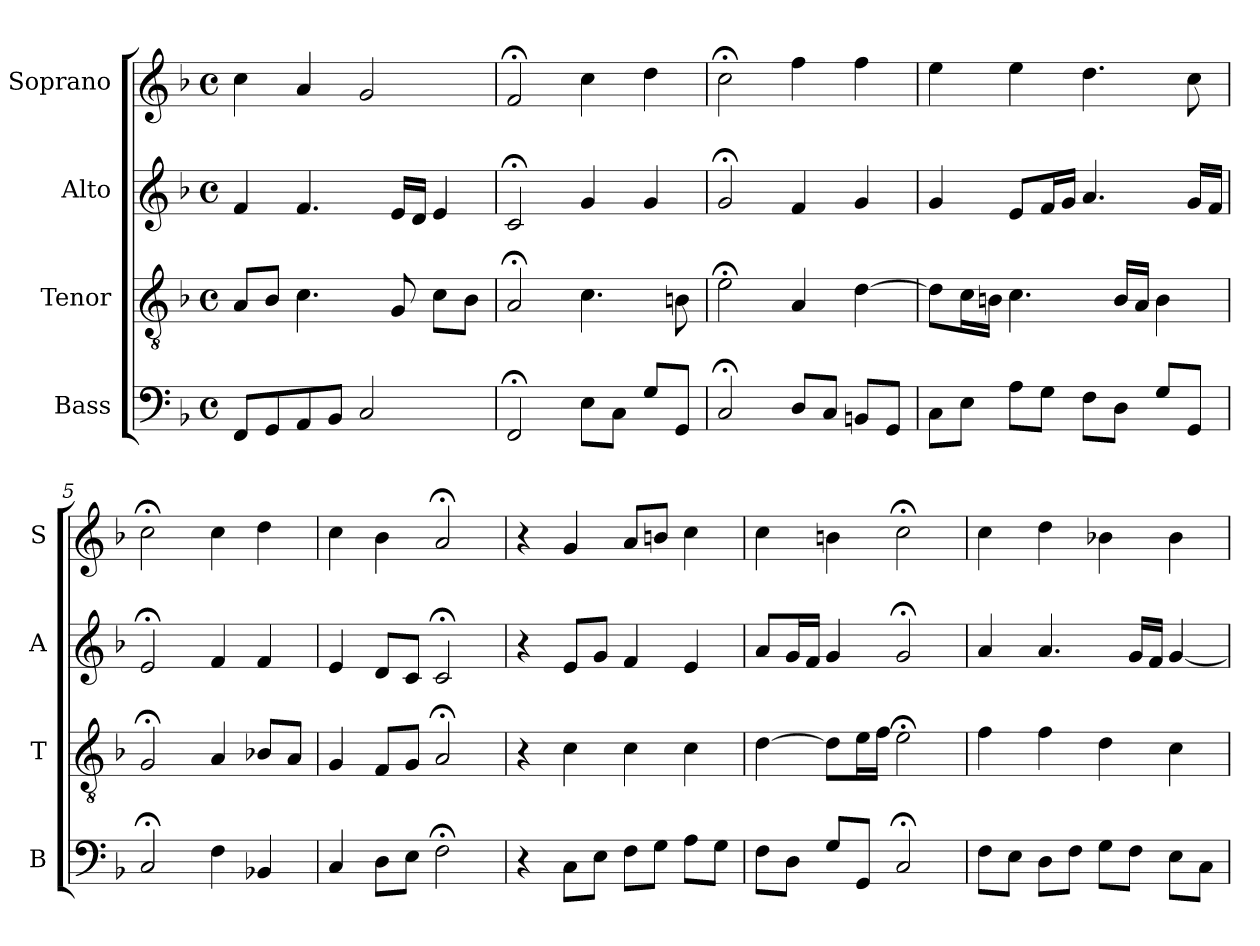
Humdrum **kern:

**kern	**kern	**kern	**kern
*part4	*part3	*part2	*part1
*staff4	*staff3	*staff2	*staff1
*I"Bass	*I"Tenor	*I"Alto	*I"Soprano
*I'B	*I'T	*I'A	*I'S
*clefF4	*clefGv2	*clefG2	*clefG2
*k[b-]	*k[b-]	*k[b-]	*k[b-]
*F:	*F:	*F:	*F:
*M4/4	*M4/4	*M4/4	*M4/4
*met(c)	*met(c)	*met(c)	*met(c)
*MM100	*MM100	*MM100	*MM100
=1	=1	=1	=1
8FFL	8AL	4f	4cc
8GG	8B-J	.	.
8AA	4.c	4.f	4a
8BB-J	.	.	.
2C	.	.	2g
.	8G	16eLL	.
.	.	16dJJ	.
.	8cL	4e	.
.	8B-J	.	.
=2	=2	=2	=2
2FF;<	2A;<i	2c;<	2f;<i
8EL	4.ci	4g	4cci
8CJ	.	.	.
8GL	.	4g	4dd
8GGJ	8Bn	.	.
=3	=3	=3	=3
2C;<	2e;<	2g;<	2cc;<
8DL	4A	4f	4ff
8CJ	.	.	.
8BBnL	[4d	4g	4ff
8GGJ	.	.	.
=4	=4	=4	=4
8CL	8dL]	4g	4ee
8EJ	16cL	.	.
.	16BnJJ	.	.
8AL	4.c	8eL	4ee
8GJ	.	16fL	.
.	.	16gJJ	.
8FL	.	4.a	4.dd
8DJ	16BLL	.	.
.	16AJJ	.	.
8GL	4B	.	.
8GGJ	.	16gLL	8cc
.	.	16fJJ	.
=5	=5	=5	=5
2C;<	2G;<	2e;<	2cc;<
4F	4A	4f	4cc
4BB-X	8B-XL	4f	4dd
.	8AJ	.	.
=6	=6	=6	=6
4C	4G	4e	4cc
8DL	8FL	8dL	4b-
8EJ	8GJ	8cJ	.
2F;<	2A;<	2c;<	2a;<
=7	=7	=7	=7
4r	4r	4r	4r
8CL	4c	8eL	4g
8EJ	.	8gJ	.
8FL	4c	4f	8aL
8GJ	.	.	8bnJ
8AL	4c	4e	4cc
8GJ	.	.	.
=8	=8	=8	=8
8FL	[4d	8aL	4cc
8DJ	.	16gL	.
.	.	16fJJ	.
8GL	8dL]	4g	4bn
8GGJ	16eL	.	.
.	16fJJ	.	.
2C;<	2e;<	2g;<	2cc;<
=9	=9	=9	=9
8FL	4f	4a	4cc
8EJ	.	.	.
8DL	4f	4.a	4dd
8FJ	.	.	.
8GL	4d	.	4b-X
8FJ	.	16gLL	.
.	.	16fJJ	.
8EL	4c	[4g	4b-
8CJ	.	.	.
=	=	=	=
*-	*-	*-	*-
